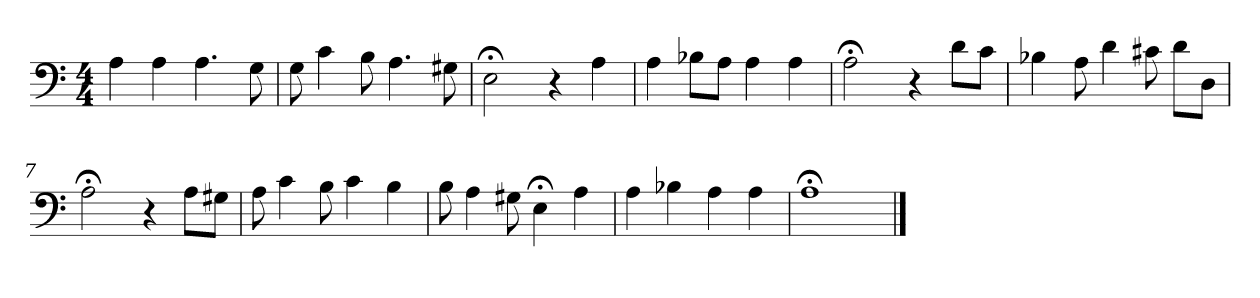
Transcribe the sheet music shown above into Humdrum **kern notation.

**kern
*part1
*staff1
*clefF4
*k[]
*C:
*M4/4
=1
4A
4A
4.A
8G
=2
8G
4c
8B
4.A
8G#X
=3
2E;<
4r
4A
=4
4A
8B-X\L
8A\J
4A
4A
=5
2A;<
4r
8d\L
8c\J
=6
4B-X
8A
4d
8c#X
8d\L
8D\J
=7
2A;<
4r
8A\L
8G#X\J
=8
8A
4c
8B
4c
4B
=9
8B
4A
8G#X
4E;<
4A
=10
4A
4B-X
4A
4A
=11
1A;<
==
*-
